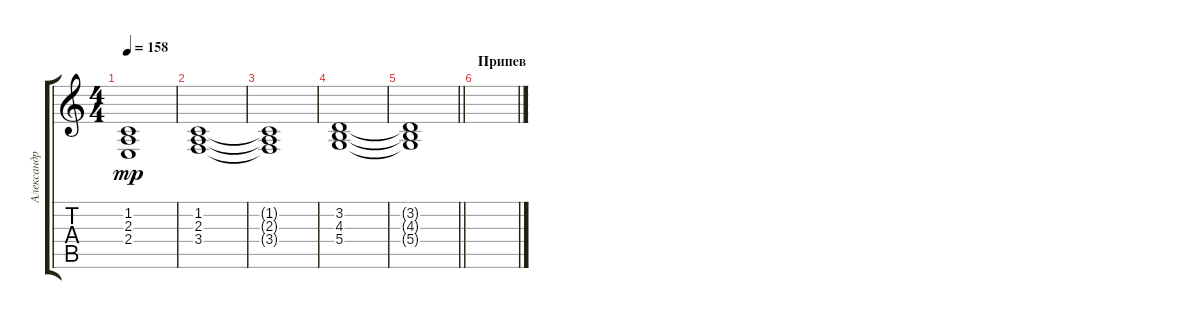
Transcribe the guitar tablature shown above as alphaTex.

\track ("Александр \"Wish\" Андрюхин" "Александр ") {instrument stringensemble2}
\staff {score tabs}
\tuning (E4 B3 G3 D3 A2 E2) {hide}
\ts (4 4)
\tempo 158
\clef g2
\ks c
(1.2{t} 2.3{t} 2.4{t}).1{dy mp} |
(1.2 2.3 3.4).1 |
(1.2{t} 2.3{t} 3.4{t}).1 |
(3.2 4.3 5.4).1 |
\barLineRight lightlight
(3.2{t} 4.3{t} 5.4{t}).1 |
\section ("" "Припев")
